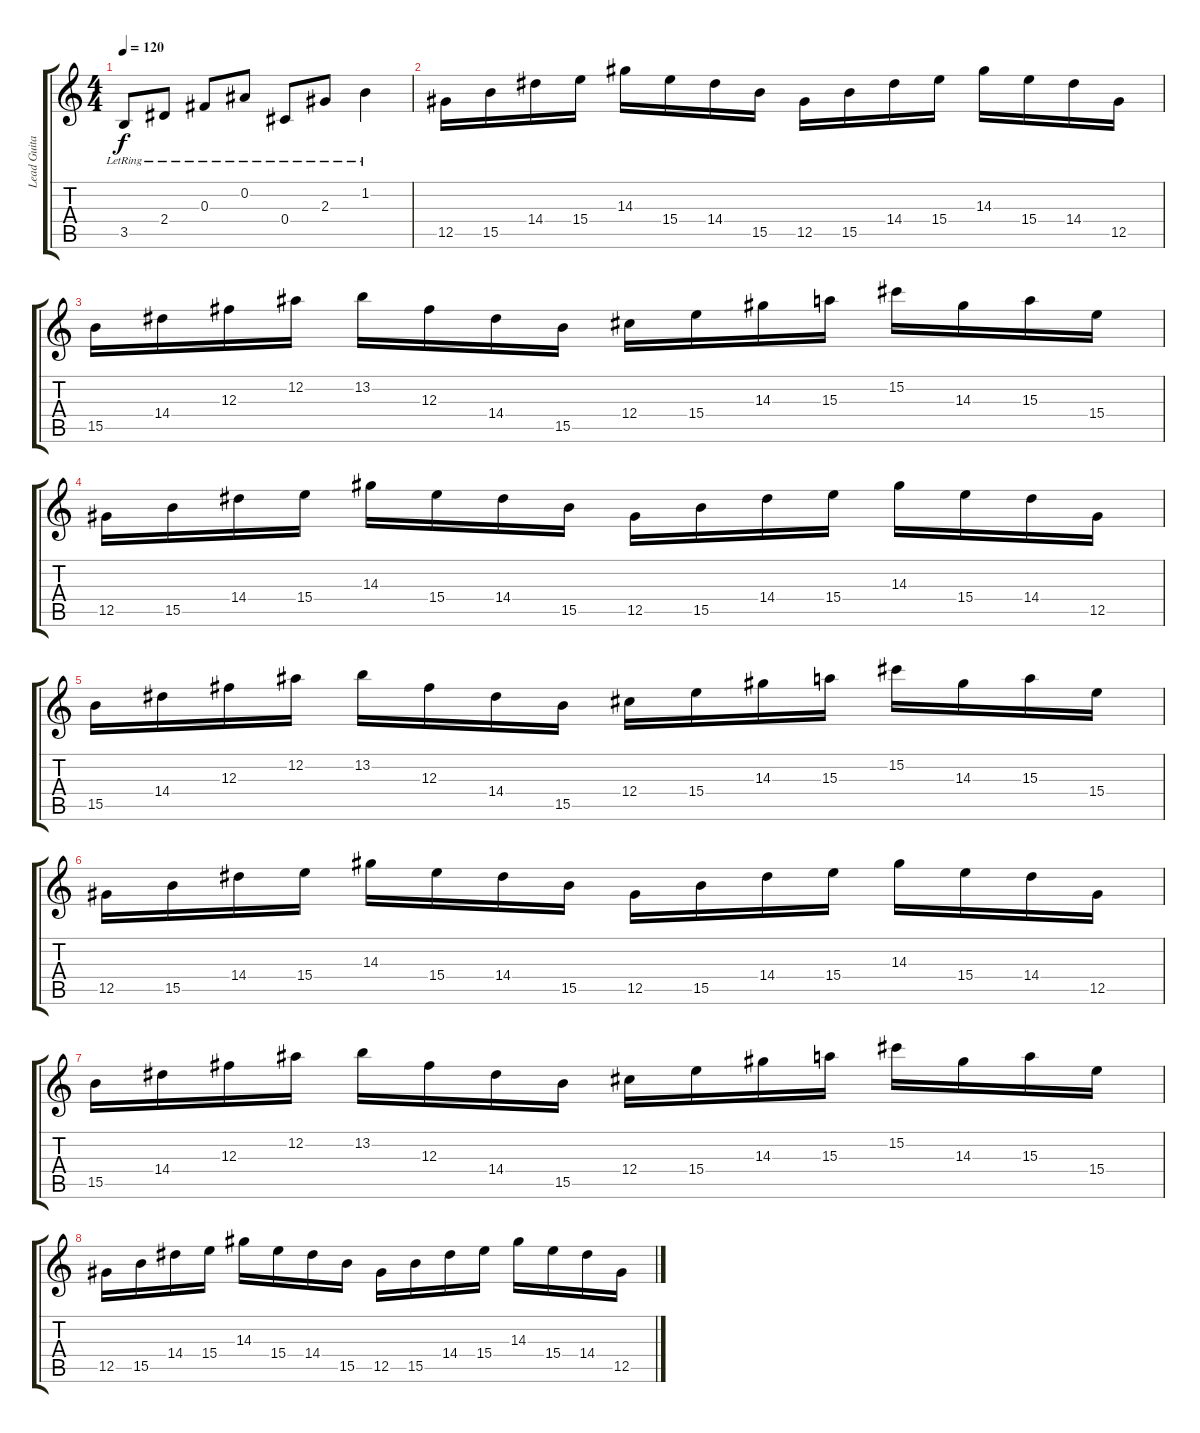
\track ("Lead Guitar" "Lead Guita") {instrument distortionguitar}
\staff {score tabs}
\tuning (Eb4 Bb3 Gb3 Db3 Ab2 Eb2) {hide}
\ts (4 4)
\tempo 120
\clef g2
\ks c
3.5{lr}.8{dy f} 2.4{lr}.8 0.3{lr}.8 0.2{lr}.8 0.4{lr}.8 2.3{lr}.8 1.2{lr}.4 |
12.5.16{instrument distortionguitar} 15.5.16 14.4.16 15.4.16 14.3.16 15.4.16 14.4.16 15.5.16 12.5.16 15.5.16 14.4.16 15.4.16 14.3.16 15.4.16 14.4.16 12.5.16 |
15.5.16 14.4.16 12.3.16 12.2.16 13.2.16 12.3.16 14.4.16 15.5.16 12.4.16 15.4.16 14.3.16 15.3.16 15.2.16 14.3.16 15.3.16 15.4.16 |
12.5.16{instrument distortionguitar} 15.5.16 14.4.16 15.4.16 14.3.16 15.4.16 14.4.16 15.5.16 12.5.16 15.5.16 14.4.16 15.4.16 14.3.16 15.4.16 14.4.16 12.5.16 |
15.5.16 14.4.16 12.3.16 12.2.16 13.2.16 12.3.16 14.4.16 15.5.16 12.4.16 15.4.16 14.3.16 15.3.16 15.2.16 14.3.16 15.3.16 15.4.16 |
12.5.16{instrument distortionguitar} 15.5.16 14.4.16 15.4.16 14.3.16 15.4.16 14.4.16 15.5.16 12.5.16 15.5.16 14.4.16 15.4.16 14.3.16 15.4.16 14.4.16 12.5.16 |
15.5.16 14.4.16 12.3.16 12.2.16 13.2.16 12.3.16 14.4.16 15.5.16 12.4.16 15.4.16 14.3.16 15.3.16 15.2.16 14.3.16 15.3.16 15.4.16 |
12.5.16{instrument distortionguitar} 15.5.16 14.4.16 15.4.16 14.3.16 15.4.16 14.4.16 15.5.16 12.5.16 15.5.16 14.4.16 15.4.16 14.3.16 15.4.16 14.4.16 12.5.16
